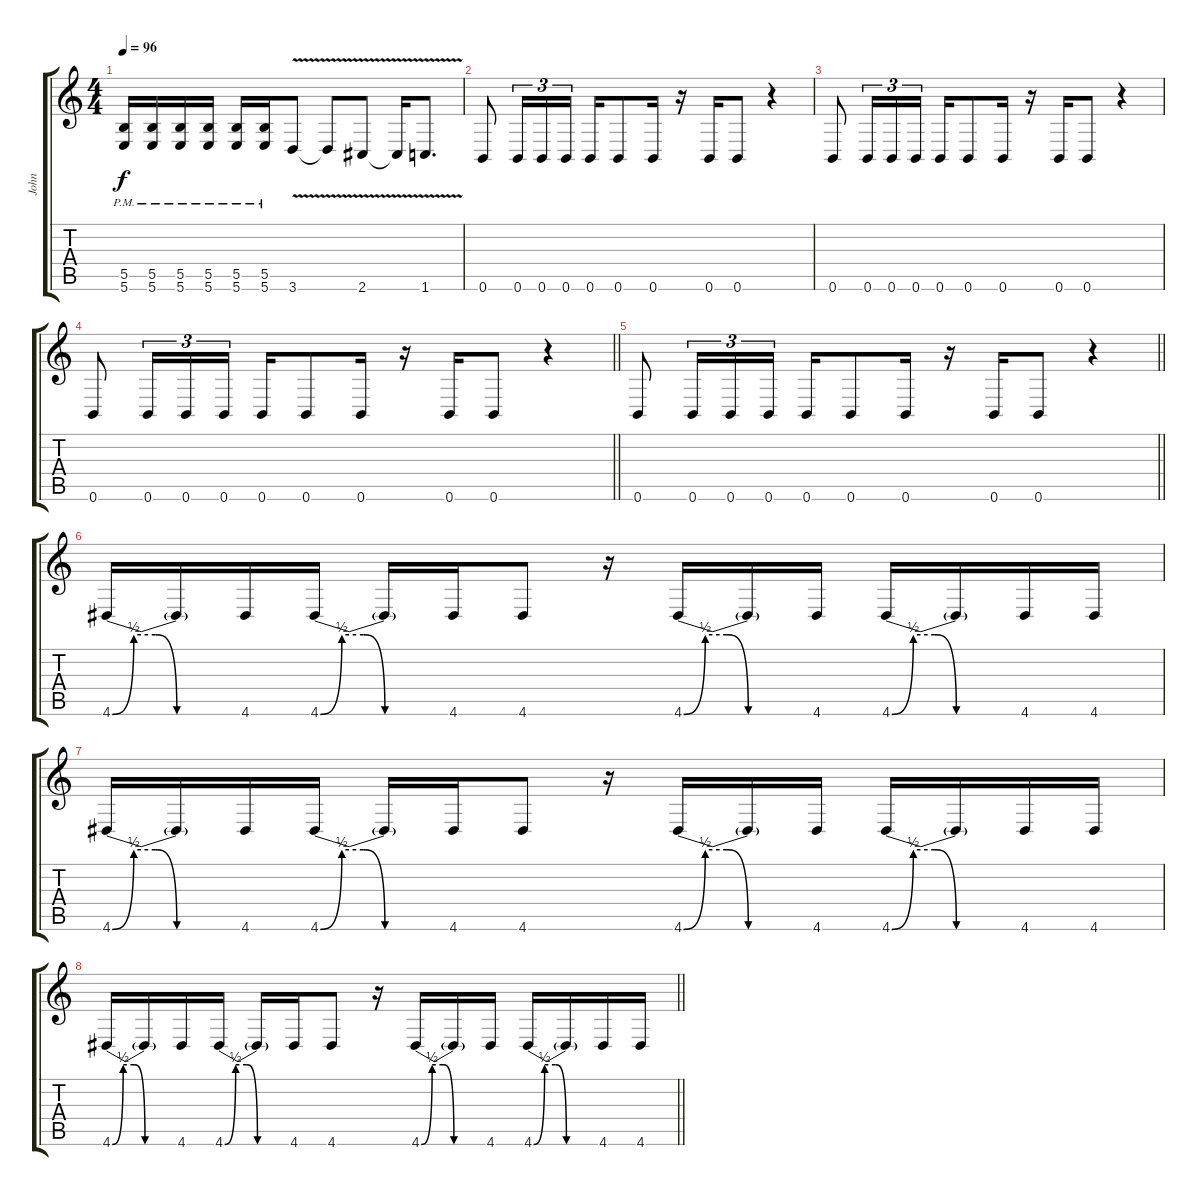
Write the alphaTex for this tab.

\track ("John" "John") {instrument distortionguitar}
\staff {score tabs}
\tuning (Db4 Ab3 E3 B2 Gb2 B1) {hide}
\ts (4 4)
\tempo 96
\clef g2
\ks c
(5.5{pm} 5.6{pm}).16{dy f} (5.5{pm} 5.6{pm}).16 (5.5{pm} 5.6{pm}).16 (5.5{pm} 5.6{pm}).16 (5.5{pm} 5.6{pm}).16 (5.5{pm} 5.6{pm}).16 3.6{v}.8 3.6{v t}.8 2.6{v}.8 2.6{v t}.16 1.6{v}.8{d} |
0.6.8 0.6.16{tu (3 2)} 0.6.16{tu (3 2)} 0.6.16{tu (3 2)} 0.6.16 0.6.8 0.6.16 r.16 0.6.16 0.6.8 r.4 |
0.6.8 0.6.16{tu (3 2)} 0.6.16{tu (3 2)} 0.6.16{tu (3 2)} 0.6.16 0.6.8 0.6.16 r.16 0.6.16 0.6.8 r.4 |
\barLineRight lightlight
0.6.8 0.6.16{tu (3 2)} 0.6.16{tu (3 2)} 0.6.16{tu (3 2)} 0.6.16 0.6.8 0.6.16 r.16 0.6.16 0.6.8 r.4 |
\barLineRight lightlight
0.6.8 0.6.16{tu (3 2)} 0.6.16{tu (3 2)} 0.6.16{tu (3 2)} 0.6.16 0.6.8 0.6.16 r.16 0.6.16 0.6.8 r.4 |
4.6{be (custom 0 0 10 2 20 2 30 0 60 0)}.16 4.6{t}.16 4.6.16 4.6{be (custom 0 0 10 2 20 2 30 0 60 0)}.16 4.6{t}.16 4.6.16 4.6.8 r.16 4.6{be (custom 0 0 10 2 20 2 30 0 60 0)}.16 4.6{t}.16 4.6.16 4.6{be (custom 0 0 10 2 20 2 30 0 60 0)}.16 4.6{t}.16 4.6.16 4.6.16 |
4.6{be (custom 0 0 10 2 20 2 30 0 60 0)}.16 4.6{t}.16 4.6.16 4.6{be (custom 0 0 10 2 20 2 30 0 60 0)}.16 4.6{t}.16 4.6.16 4.6.8 r.16 4.6{be (custom 0 0 10 2 20 2 30 0 60 0)}.16 4.6{t}.16 4.6.16 4.6{be (custom 0 0 10 2 20 2 30 0 60 0)}.16 4.6{t}.16 4.6.16 4.6.16 |
\barLineRight lightlight
4.6{be (custom 0 0 10 2 20 2 30 0 60 0)}.16 4.6{t}.16 4.6.16 4.6{be (custom 0 0 10 2 20 2 30 0 60 0)}.16 4.6{t}.16 4.6.16 4.6.8 r.16 4.6{be (custom 0 0 10 2 20 2 30 0 60 0)}.16 4.6{t}.16 4.6.16 4.6{be (custom 0 0 10 2 20 2 30 0 60 0)}.16 4.6{t}.16 4.6.16 4.6.16
